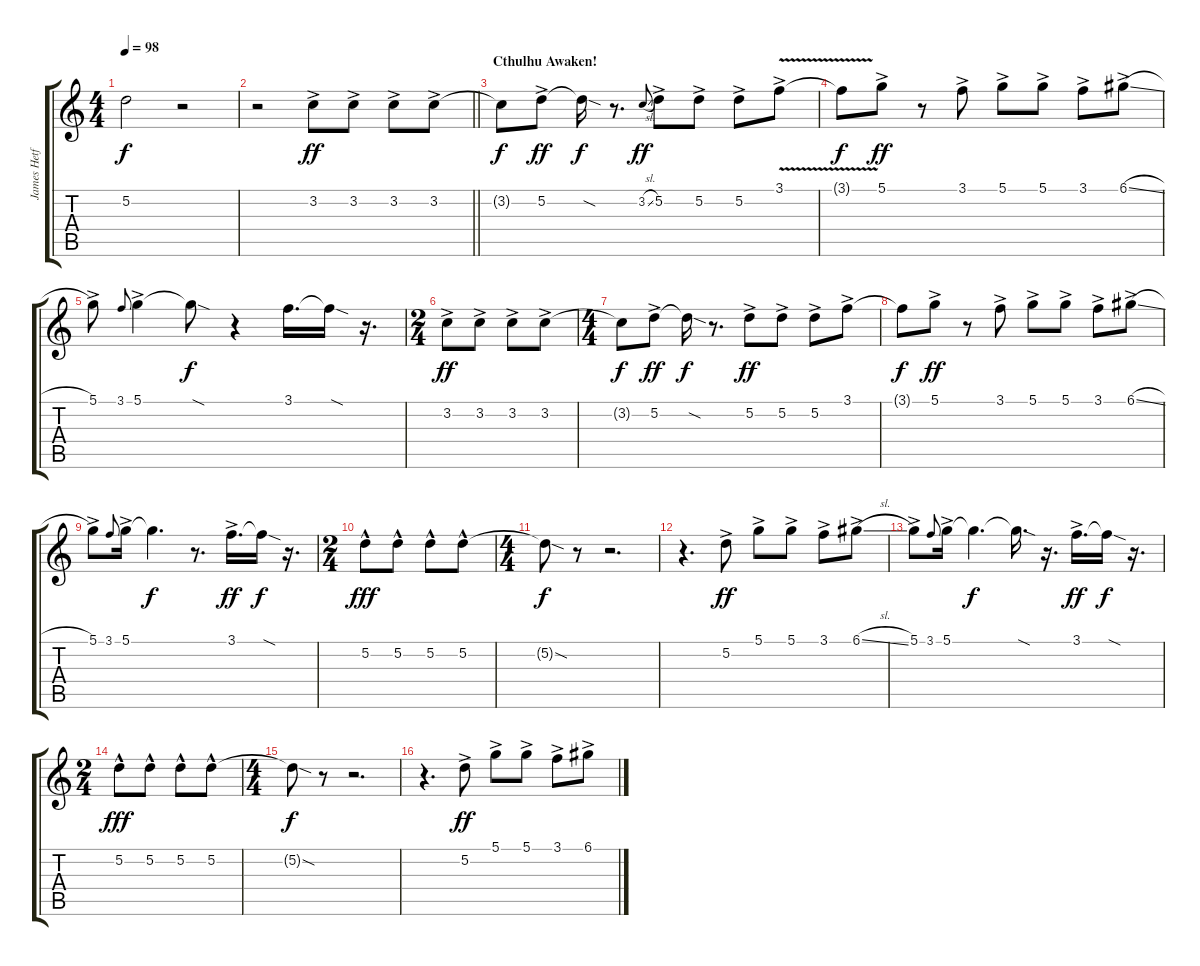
\track ("James Hetfield (Vocals)" "James Hetf") {instrument overdrivenguitar}
\staff {score tabs}
\tuning (D4 A3 F3 C3 G2 D2) {hide}
\ts (4 4)
\tempo 98
\clef g2
\ks c
5.2.2{dy f} r.2 |
\barLineRight lightlight
r.2 3.2{ac}.8{dy ff} 3.2{ac}.8 3.2{ac}.8 3.2{ac}.8 |
\section ("" "Cthulhu Awaken!")
3.2{t}.8{dy f} 5.2{ac}.8{dy ff} 5.2{sod t}.16{dy f} r.8{d} 3.2{sl}.8{gr onbeat dy ff} 5.2{ac}.8 5.2{ac}.8 5.2{ac}.8 3.1{v ac}.8 |
3.1{t}.8{dy f} 5.1{ac}.8{dy ff} r.8 3.1{ac}.8 5.1{ac}.8 5.1{ac}.8 3.1{ac}.8 6.1{sl ac}.8 |
5.1{ac}.8 3.1.8{gr onbeat} 5.1{ac}.4 5.1{sod t}.8{dy f} r.4 3.1.16{d} 3.1{sod t}.16 r.16{d} |
\ts (2 4)
3.2{ac}.8{dy ff} 3.2{ac}.8 3.2{ac}.8 3.2{ac}.8 |
\ts (4 4)
3.2{t}.8{dy f} 5.2{ac}.8{dy ff} 5.2{sod t}.16{dy f} r.8{d} 5.2{ac}.8{dy ff} 5.2{ac}.8 5.2{ac}.8 3.1{ac}.8 |
3.1{t}.8{dy f} 5.1{ac}.8{dy ff} r.8 3.1{ac}.8 5.1{ac}.8 5.1{ac}.8 3.1{ac}.8 6.1{sl ac}.8 |
5.1{ac}.8 3.1.8{gr onbeat} 5.1{ac}.16 5.1{t}.4{d dy f} r.8{d} 3.1{ac}.16{d dy ff} 3.1{sod t}.16{dy f} r.16{d} |
\ts (2 4)
5.2{hac}.8{dy fff} 5.2{hac}.8 5.2{hac}.8 5.2{hac}.8 |
\ts (4 4)
5.2{sod t}.8{dy f} r.8 r.2{d} |
r.4{d} 5.2{ac}.8{dy ff} 5.1{ac}.8 5.1{ac}.8 3.1{ac}.8 6.1{sl ac}.8 |
5.1{ac}.8 3.1.8{gr onbeat} 5.1{ac}.16 5.1{t}.4{d dy f} 5.1{sod t}.16{d} r.16{d} 3.1{ac}.16{d dy ff} 3.1{sod t}.16{dy f} r.16{d} |
\ts (2 4)
5.2{hac}.8{dy fff} 5.2{hac}.8 5.2{hac}.8 5.2{hac}.8 |
\ts (4 4)
5.2{sod t}.8{dy f} r.8 r.2{d} |
r.4{d} 5.2{ac}.8{dy ff} 5.1{ac}.8 5.1{ac}.8 3.1{ac}.8 6.1{sl ac}.8
